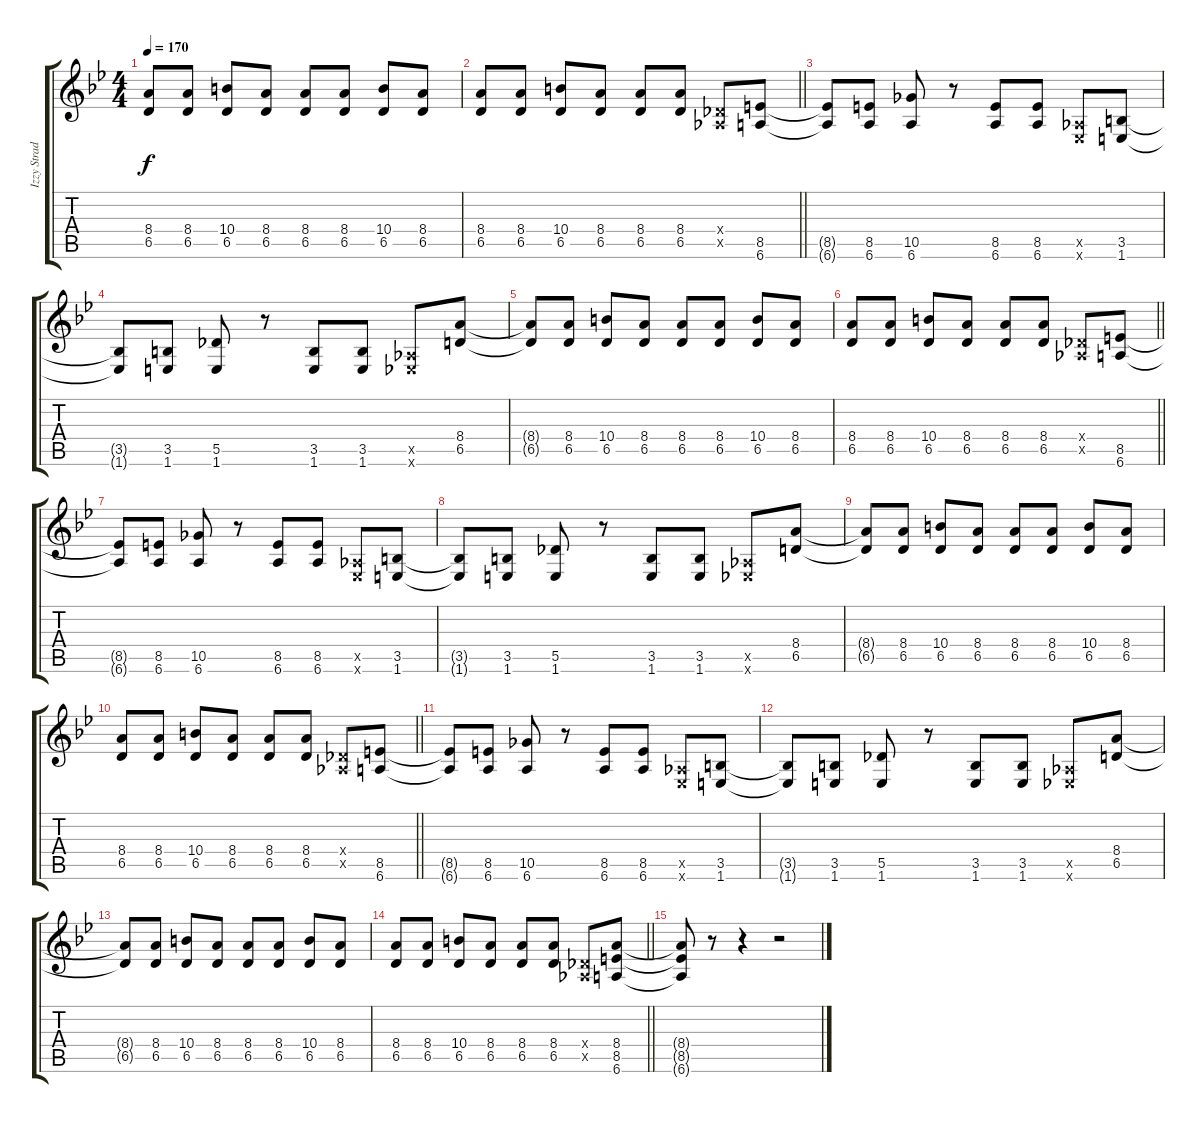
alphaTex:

\track ("Izzy Stradlin - Rhytm Guitar" "Izzy Strad") {instrument overdrivenguitar}
\staff {score tabs}
\tuning (Eb4 Bb3 Gb3 Db3 Ab2 Eb2) {hide}
\ts (4 4)
\tempo 170
\clef g2
\ks bb
(8.4{t} 6.5{t}).8{dy f} (8.4 6.5).8 (10.4 6.5).8 (8.4 6.5).8 (8.4 6.5).8 (8.4 6.5).8 (10.4 6.5).8 (8.4 6.5).8 |
\barLineRight lightlight
(8.4 6.5).8 (8.4 6.5).8 (10.4 6.5).8 (8.4 6.5).8 (8.4 6.5).8 (8.4 6.5).8 (0.4{x} 0.5{x}).8 (8.5 6.6).8 |
(8.5{t} 6.6{t}).8 (8.5 6.6).8 (10.5 6.6).8 r.8 (8.5 6.6).8 (8.5 6.6).8 (0.5{x} 0.6{x}).8 (3.5 1.6).8 |
(3.5{t} 1.6{t}).8 (3.5 1.6).8 (5.5 1.6).8 r.8 (3.5 1.6).8 (3.5 1.6).8 (0.5{x} 0.6{x}).8 (8.4 6.5).8 |
(8.4{t} 6.5{t}).8 (8.4 6.5).8 (10.4 6.5).8 (8.4 6.5).8 (8.4 6.5).8 (8.4 6.5).8 (10.4 6.5).8 (8.4 6.5).8 |
\barLineRight lightlight
(8.4 6.5).8 (8.4 6.5).8 (10.4 6.5).8 (8.4 6.5).8 (8.4 6.5).8 (8.4 6.5).8 (0.4{x} 0.5{x}).8 (8.5 6.6).8 |
(8.5{t} 6.6{t}).8 (8.5 6.6).8 (10.5 6.6).8 r.8 (8.5 6.6).8 (8.5 6.6).8 (0.5{x} 0.6{x}).8 (3.5 1.6).8 |
(3.5{t} 1.6{t}).8 (3.5 1.6).8 (5.5 1.6).8 r.8 (3.5 1.6).8 (3.5 1.6).8 (0.5{x} 0.6{x}).8 (8.4 6.5).8 |
(8.4{t} 6.5{t}).8 (8.4 6.5).8 (10.4 6.5).8 (8.4 6.5).8 (8.4 6.5).8 (8.4 6.5).8 (10.4 6.5).8 (8.4 6.5).8 |
\barLineRight lightlight
(8.4 6.5).8 (8.4 6.5).8 (10.4 6.5).8 (8.4 6.5).8 (8.4 6.5).8 (8.4 6.5).8 (0.4{x} 0.5{x}).8 (8.5 6.6).8 |
(8.5{t} 6.6{t}).8 (8.5 6.6).8 (10.5 6.6).8 r.8 (8.5 6.6).8 (8.5 6.6).8 (0.5{x} 0.6{x}).8 (3.5 1.6).8 |
(3.5{t} 1.6{t}).8 (3.5 1.6).8 (5.5 1.6).8 r.8 (3.5 1.6).8 (3.5 1.6).8 (0.5{x} 0.6{x}).8 (8.4 6.5).8 |
(8.4{t} 6.5{t}).8 (8.4 6.5).8 (10.4 6.5).8 (8.4 6.5).8 (8.4 6.5).8 (8.4 6.5).8 (10.4 6.5).8 (8.4 6.5).8 |
\barLineRight lightlight
(8.4 6.5).8 (8.4 6.5).8 (10.4 6.5).8 (8.4 6.5).8 (8.4 6.5).8 (8.4 6.5).8 (0.4{x} 0.5{x}).8 (8.4 8.5 6.6).8 |
(8.4{t} 8.5{t} 6.6{t}).8 r.8 r.4 r.2
